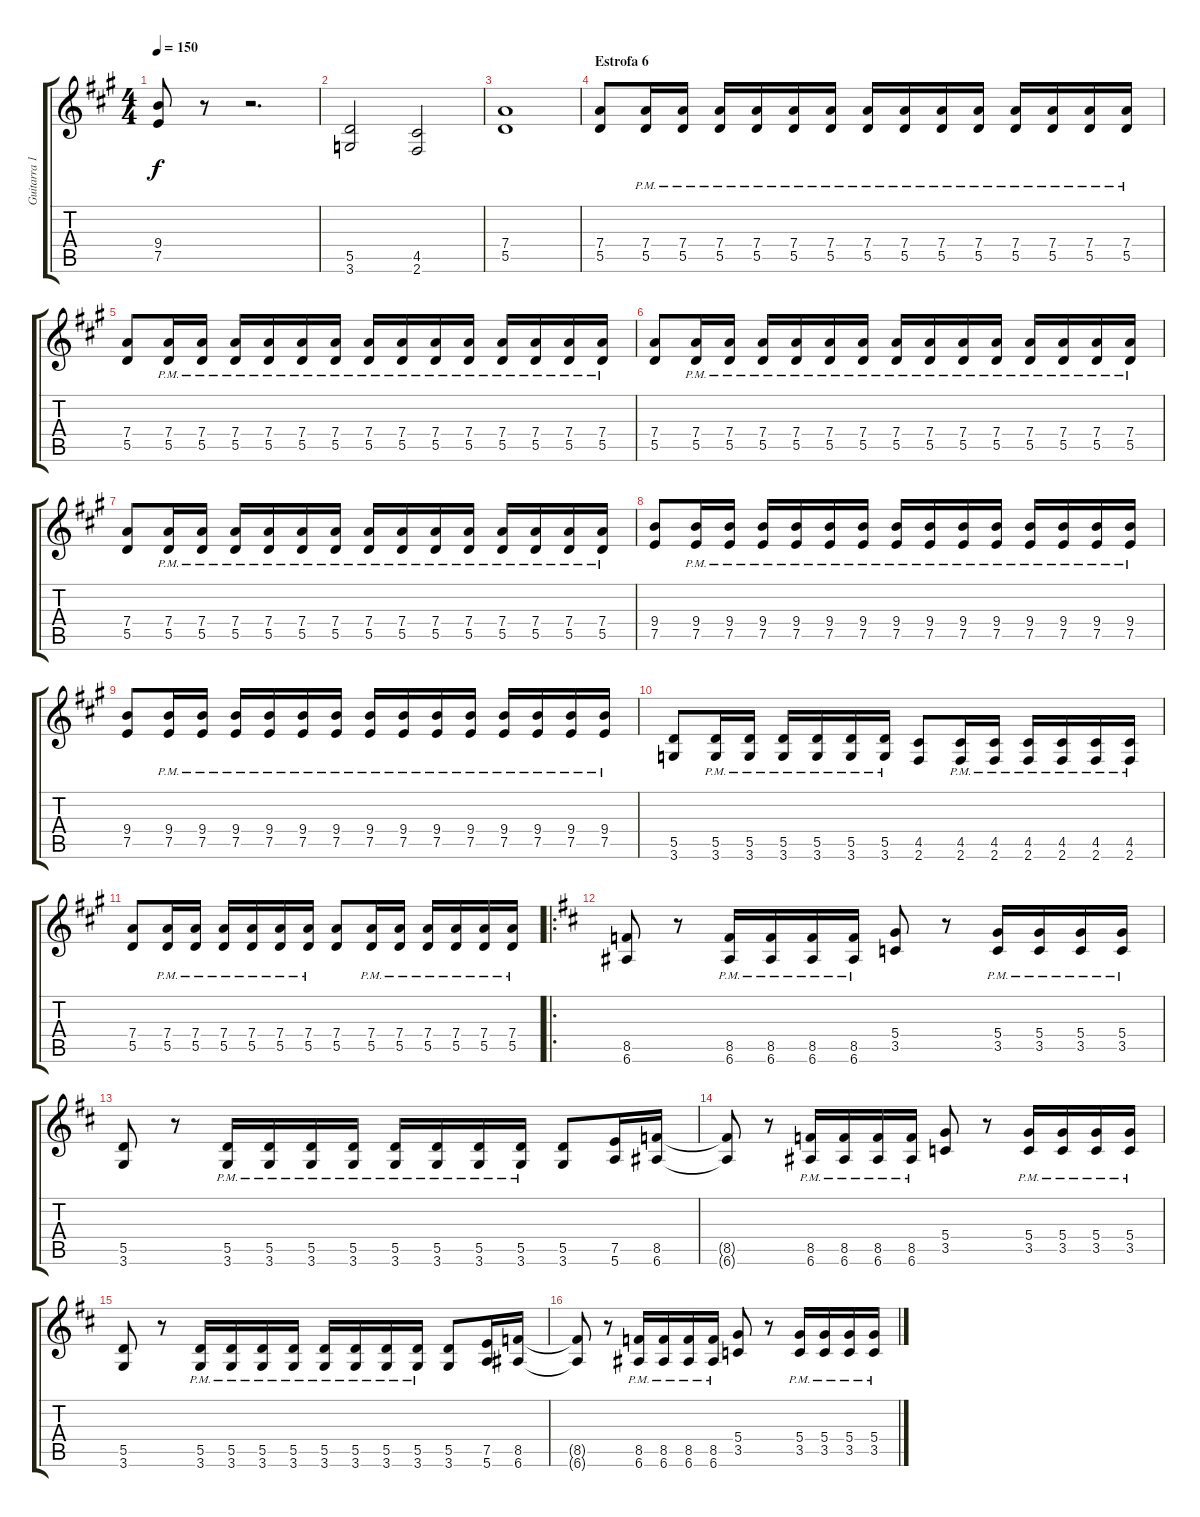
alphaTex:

\track ("Guitarra 1" "Guitarra 1") {instrument distortionguitar}
\staff {score tabs}
\tuning (E4 B3 G3 D3 A2 E2) {hide}
\ts (4 4)
\tempo 150
\clef g2
\ks a
(9.4 7.5).8{dy f} r.8 r.2{d} |
(5.5 3.6).2 (4.5 2.6).2 |
(7.4 5.5).1 |
\section ("" "Estrofa 6")
(7.4 5.5).8 (7.4{pm} 5.5{pm}).16 (7.4{pm} 5.5{pm}).16 (7.4{pm} 5.5{pm}).16 (7.4{pm} 5.5{pm}).16 (7.4{pm} 5.5{pm}).16 (7.4{pm} 5.5{pm}).16 (7.4{pm} 5.5{pm}).16 (7.4{pm} 5.5{pm}).16 (7.4{pm} 5.5{pm}).16 (7.4{pm} 5.5{pm}).16 (7.4{pm} 5.5{pm}).16 (7.4{pm} 5.5{pm}).16 (7.4{pm} 5.5{pm}).16 (7.4{pm} 5.5{pm}).16 |
(7.4 5.5).8 (7.4{pm} 5.5{pm}).16 (7.4{pm} 5.5{pm}).16 (7.4{pm} 5.5{pm}).16 (7.4{pm} 5.5{pm}).16 (7.4{pm} 5.5{pm}).16 (7.4{pm} 5.5{pm}).16 (7.4{pm} 5.5{pm}).16 (7.4{pm} 5.5{pm}).16 (7.4{pm} 5.5{pm}).16 (7.4{pm} 5.5{pm}).16 (7.4{pm} 5.5{pm}).16 (7.4{pm} 5.5{pm}).16 (7.4{pm} 5.5{pm}).16 (7.4{pm} 5.5{pm}).16 |
(7.4 5.5).8 (7.4{pm} 5.5{pm}).16 (7.4{pm} 5.5{pm}).16 (7.4{pm} 5.5{pm}).16 (7.4{pm} 5.5{pm}).16 (7.4{pm} 5.5{pm}).16 (7.4{pm} 5.5{pm}).16 (7.4{pm} 5.5{pm}).16 (7.4{pm} 5.5{pm}).16 (7.4{pm} 5.5{pm}).16 (7.4{pm} 5.5{pm}).16 (7.4{pm} 5.5{pm}).16 (7.4{pm} 5.5{pm}).16 (7.4{pm} 5.5{pm}).16 (7.4{pm} 5.5{pm}).16 |
(7.4 5.5).8 (7.4{pm} 5.5{pm}).16 (7.4{pm} 5.5{pm}).16 (7.4{pm} 5.5{pm}).16 (7.4{pm} 5.5{pm}).16 (7.4{pm} 5.5{pm}).16 (7.4{pm} 5.5{pm}).16 (7.4{pm} 5.5{pm}).16 (7.4{pm} 5.5{pm}).16 (7.4{pm} 5.5{pm}).16 (7.4{pm} 5.5{pm}).16 (7.4{pm} 5.5{pm}).16 (7.4{pm} 5.5{pm}).16 (7.4{pm} 5.5{pm}).16 (7.4{pm} 5.5{pm}).16 |
(9.4 7.5).8 (9.4{pm} 7.5{pm}).16 (9.4{pm} 7.5{pm}).16 (9.4{pm} 7.5{pm}).16 (9.4{pm} 7.5{pm}).16 (9.4{pm} 7.5{pm}).16 (9.4{pm} 7.5{pm}).16 (9.4{pm} 7.5{pm}).16 (9.4{pm} 7.5{pm}).16 (9.4{pm} 7.5{pm}).16 (9.4{pm} 7.5{pm}).16 (9.4{pm} 7.5{pm}).16 (9.4{pm} 7.5{pm}).16 (9.4{pm} 7.5{pm}).16 (9.4{pm} 7.5{pm}).16 |
(9.4 7.5).8 (9.4{pm} 7.5{pm}).16 (9.4{pm} 7.5{pm}).16 (9.4{pm} 7.5{pm}).16 (9.4{pm} 7.5{pm}).16 (9.4{pm} 7.5{pm}).16 (9.4{pm} 7.5{pm}).16 (9.4{pm} 7.5{pm}).16 (9.4{pm} 7.5{pm}).16 (9.4{pm} 7.5{pm}).16 (9.4{pm} 7.5{pm}).16 (9.4{pm} 7.5{pm}).16 (9.4{pm} 7.5{pm}).16 (9.4{pm} 7.5{pm}).16 (9.4{pm} 7.5{pm}).16 |
(5.5 3.6).8 (5.5{pm} 3.6{pm}).16 (5.5{pm} 3.6{pm}).16 (5.5{pm} 3.6{pm}).16 (5.5{pm} 3.6{pm}).16 (5.5{pm} 3.6{pm}).16 (5.5{pm} 3.6{pm}).16 (4.5 2.6).8 (4.5{pm} 2.6{pm}).16 (4.5{pm} 2.6{pm}).16 (4.5{pm} 2.6{pm}).16 (4.5{pm} 2.6{pm}).16 (4.5{pm} 2.6{pm}).16 (4.5{pm} 2.6{pm}).16 |
(7.4 5.5).8 (7.4{pm} 5.5{pm}).16 (7.4{pm} 5.5{pm}).16 (7.4{pm} 5.5{pm}).16 (7.4{pm} 5.5{pm}).16 (7.4{pm} 5.5{pm}).16 (7.4{pm} 5.5{pm}).16 (7.4 5.5).8 (7.4{pm} 5.5{pm}).16 (7.4{pm} 5.5{pm}).16 (7.4{pm} 5.5{pm}).16 (7.4{pm} 5.5{pm}).16 (7.4{pm} 5.5{pm}).16 (7.4{pm} 5.5{pm}).16 |
\ro
\ks d
(8.5 6.6).8 r.8 (8.5{pm} 6.6{pm}).16 (8.5{pm} 6.6{pm}).16 (8.5{pm} 6.6{pm}).16 (8.5{pm} 6.6{pm}).16 (5.4 3.5).8 r.8 (5.4{pm} 3.5{pm}).16 (5.4{pm} 3.5{pm}).16 (5.4{pm} 3.5{pm}).16 (5.4{pm} 3.5{pm}).16 |
(5.5 3.6).8 r.8 (5.5{pm} 3.6{pm}).16 (5.5{pm} 3.6{pm}).16 (5.5{pm} 3.6{pm}).16 (5.5{pm} 3.6{pm}).16 (5.5{pm} 3.6{pm}).16 (5.5{pm} 3.6{pm}).16 (5.5{pm} 3.6{pm}).16 (5.5{pm} 3.6{pm}).16 (5.5 3.6).8 (7.5 5.6).16 (8.5 6.6).16 |
(8.5{t} 6.6{t}).8 r.8 (8.5{pm} 6.6{pm}).16 (8.5{pm} 6.6{pm}).16 (8.5{pm} 6.6{pm}).16 (8.5{pm} 6.6{pm}).16 (5.4 3.5).8 r.8 (5.4{pm} 3.5{pm}).16 (5.4{pm} 3.5{pm}).16 (5.4{pm} 3.5{pm}).16 (5.4{pm} 3.5{pm}).16 |
(5.5 3.6).8 r.8 (5.5{pm} 3.6{pm}).16 (5.5{pm} 3.6{pm}).16 (5.5{pm} 3.6{pm}).16 (5.5{pm} 3.6{pm}).16 (5.5{pm} 3.6{pm}).16 (5.5{pm} 3.6{pm}).16 (5.5{pm} 3.6{pm}).16 (5.5{pm} 3.6{pm}).16 (5.5 3.6).8 (7.5 5.6).16 (8.5 6.6).16 |
(8.5{t} 6.6{t}).8 r.8 (8.5{pm} 6.6{pm}).16 (8.5{pm} 6.6{pm}).16 (8.5{pm} 6.6{pm}).16 (8.5{pm} 6.6{pm}).16 (5.4 3.5).8 r.8 (5.4{pm} 3.5{pm}).16 (5.4{pm} 3.5{pm}).16 (5.4{pm} 3.5{pm}).16 (5.4{pm} 3.5{pm}).16
